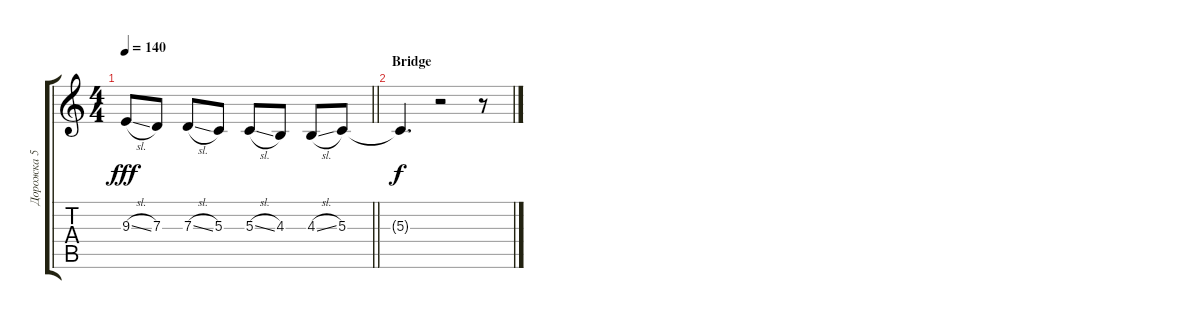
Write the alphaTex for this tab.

\track ("Дорожка 5" "Дорожка 5") {instrument altosax}
\staff {score tabs}
\tuning (E4 B3 G3 D3 A2 E2) {hide}
\ts (4 4)
\tempo 140
\clef g2
\barLineRight lightlight
\ks c
9.3{sl}.8{dy fff} 7.3.8 7.3{sl}.8 5.3.8 5.3{sl}.8 4.3.8 4.3{sl}.8 5.3.8 |
\section ("" "Bridge")
5.3{t}.4{d dy f} r.2 r.8
